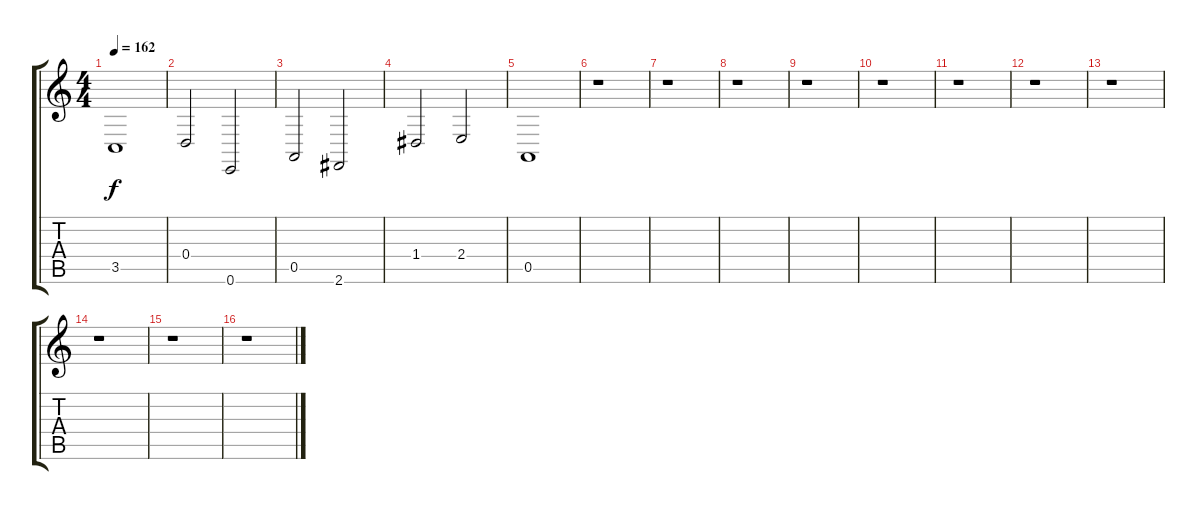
\track "" {instrument stringensemble1}
\staff {score tabs}
\tuning (E4 B3 G3 D3 A2 E2) {hide}
\ts (4 4)
\tempo 162
\clef g2
\ks c
3.5.1{dy f} |
0.4.2 0.6.2 |
0.5.2 2.6.2 |
1.4.2 2.4.2 |
0.5.1 |
r.1 |
r.1 |
r.1 |
r.1 |
r.1 |
r.1 |
r.1 |
r.1 |
r.1 |
r.1 |
r.1
